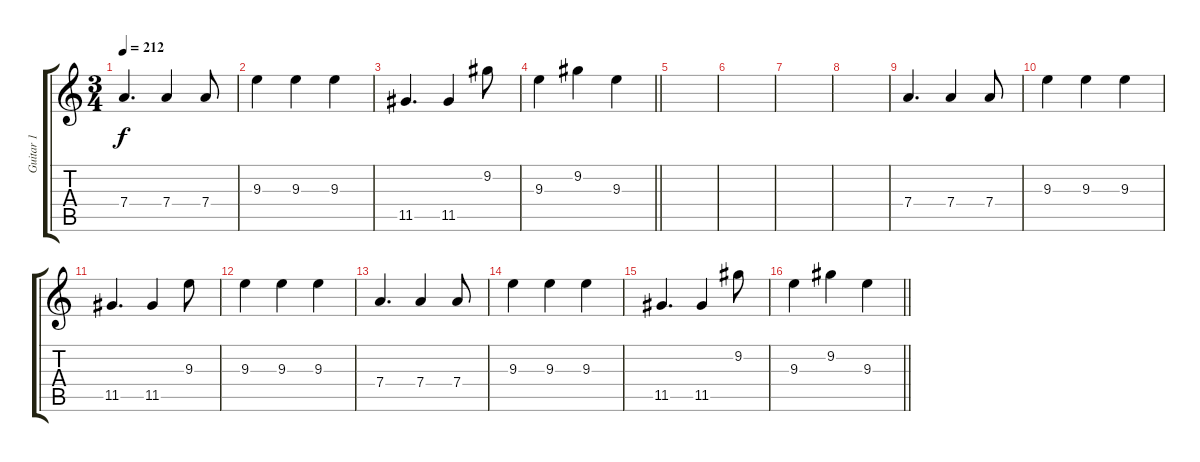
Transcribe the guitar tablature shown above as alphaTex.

\track ("Guitar 1" "Guitar 1") {instrument electricguitarjazz}
\staff {score tabs}
\tuning (E4 B3 G3 D3 A2 E2) {hide}
\ts (3 4)
\tempo 212
\clef g2
\ks c
7.4.4{d dy f} 7.4.4 7.4.8 |
9.3.4 9.3.4 9.3.4 |
11.5.4{d} 11.5.4 9.2.8 |
\barLineRight lightlight
9.3.4 9.2.4 9.3.4 |
|
|
|
|
7.4.4{d} 7.4.4 7.4.8 |
9.3.4 9.3.4 9.3.4 |
11.5.4{d} 11.5.4 9.3.8 |
9.3.4 9.3.4 9.3.4 |
7.4.4{d} 7.4.4 7.4.8 |
9.3.4 9.3.4 9.3.4 |
11.5.4{d} 11.5.4 9.2.8 |
\barLineRight lightlight
9.3.4 9.2.4 9.3.4
